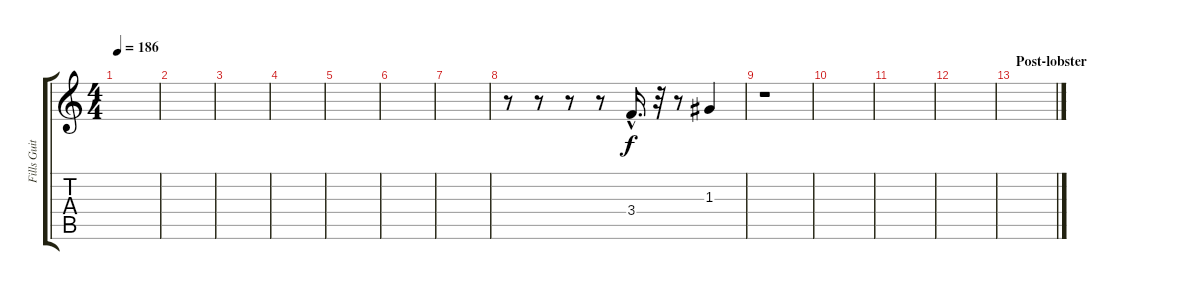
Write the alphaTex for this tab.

\track ("Fills Guitar (standard tuning)" "Fills Guit") {instrument electricguitarclean}
\staff {score tabs}
\tuning (E4 B3 G3 D3 A2 E2) {hide}
\ts (4 4)
\tempo 186
\clef g2
\ks c
|
|
|
|
|
|
|
r.8 r.8 r.8 r.8 3.4{hac}.16{d} r.32 r.8 1.3.4 |
r.1 |
|
|
|
\section ("" "Post-lobster")
